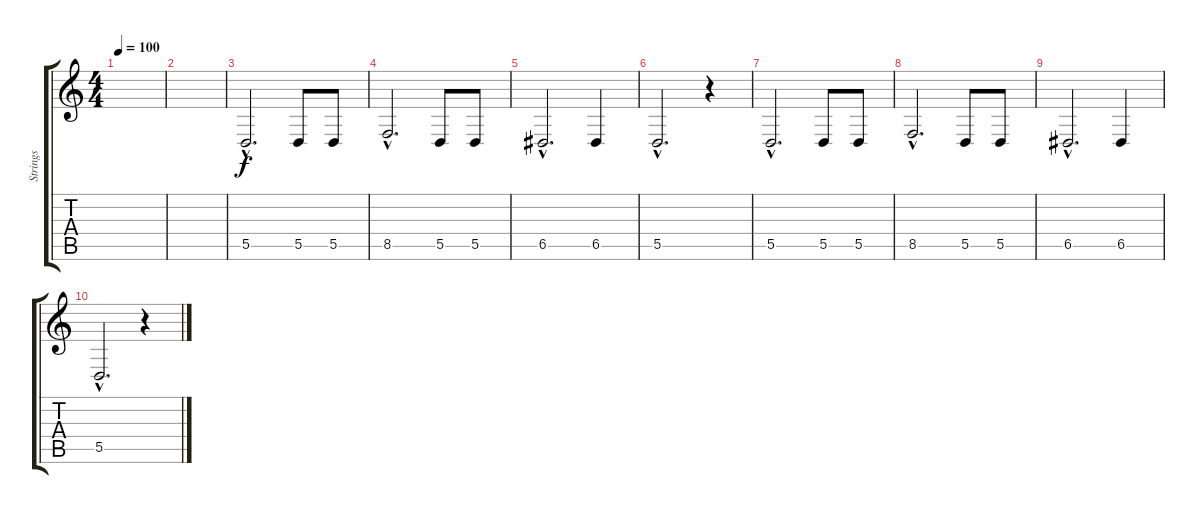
\track ("Strings" "Strings") {instrument synthstrings1}
\staff {score tabs}
\tuning (E4 B3 G3 D3 A2 E2) {hide}
\ts (4 4)
\tempo 100
\clef g2
\ks c
|
|
5.5{hac}.2{d instrument acousticgrandpiano} 5.5.8 5.5.8 |
8.5{hac}.2{d} 5.5.8 5.5.8 |
6.5{hac}.2{d} 6.5.4 |
5.5{hac}.2{d} r.4 |
5.5{hac}.2{d} 5.5.8 5.5.8 |
8.5{hac}.2{d} 5.5.8 5.5.8 |
6.5{hac}.2{d} 6.5.4 |
5.5{hac}.2{d} r.4
